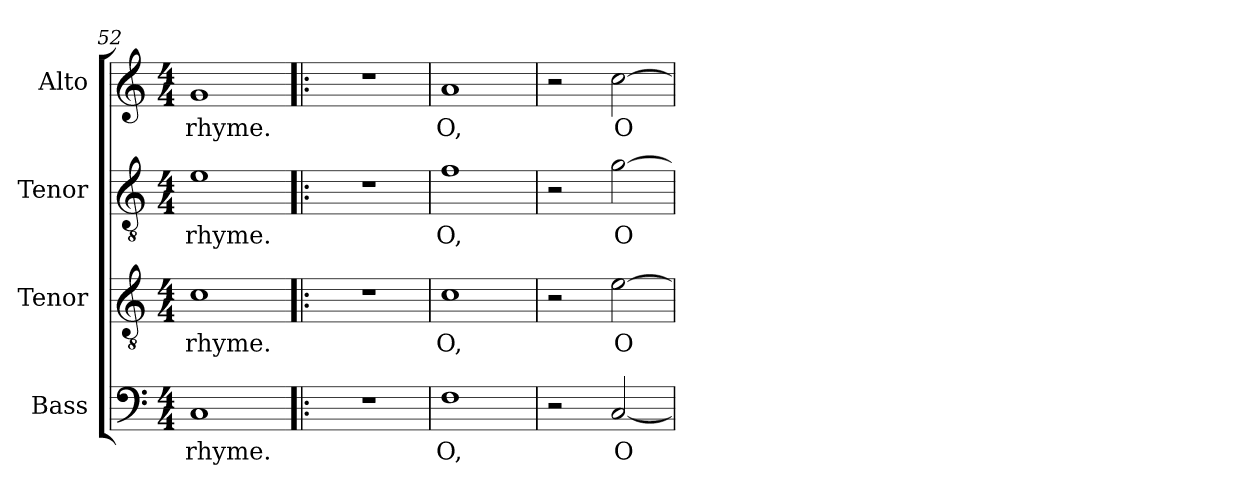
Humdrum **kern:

**kern	**text	**kern	**text	**kern	**text	**kern	**text
*part4	*part4	*part3	*part3	*part2	*part2	*part1	*part1
*staff4	*staff4	*staff3	*staff3	*staff2	*staff2	*staff1	*staff1
*I"Bass	*	*I"Tenor	*	*I"Tenor	*	*I"Alto	*
*I'B.	*	*I'T.	*	*I'T.	*	*I'A.	*
*clefF4	*	*clefGv2	*	*clefGv2	*	*clefG2	*
*	*	*ITrd7c12	*	*ITrd7c12	*	*	*
*k[]	*	*k[]	*	*k[]	*	*k[]	*
*C:	*	*C:	*	*C:	*	*C:	*
*M4/4	*	*M4/4	*	*M4/4	*	*M4/4	*
=52	=52	=52	=52	=52	=52	=52	=52
!	!LO:LY:b:color=#000000	!	!	!	!	!	!
!	!	!	!LO:LY:b:color=#000000	!	!	!	!
!	!	!	!	!	!LO:LY:b:color=#000000	!	!
!	!	!	!	!	!	!	!LO:LY:b:color=#000000
1Ci	rhyme.	1Ci	rhyme.	1Ei	rhyme.	1gi	rhyme.
!!LO:LB:g=z
=53!|:	=53!|:	=53!|:	=53!|:	=53!|:	=53!|:	=53!|:	=53!|:
1r	.	1r	.	1r	.	1r	.
=54	=54	=54	=54	=54	=54	=54	=54
!	!LO:LY:b:color=#000000	!	!	!	!	!	!
!	!	!	!LO:LY:b:color=#000000	!	!	!	!
!	!	!	!	!	!LO:LY:b:color=#000000	!	!
!	!	!	!	!	!	!	!LO:LY:b:color=#000000
1Fi	O,	1Ci	O,	1Fi	O,	1ai	O,
=55	=55	=55	=55	=55	=55	=55	=55
2r	.	2r	.	2r	.	2r	.
!	!LO:LY:b:color=#000000	!	!	!	!	!	!
!	!	!	!LO:LY:b:color=#000000	!	!	!	!
!	!	!	!	!	!LO:LY:b:color=#000000	!	!
!	!	!	!	!	!	!	!LO:LY:b:color=#000000
[2Ci/	O	[2Ei\	O	[2Gi\	O	[2cci\	O
=	=	=	=	=	=	=	=
*-	*-	*-	*-	*-	*-	*-	*-
